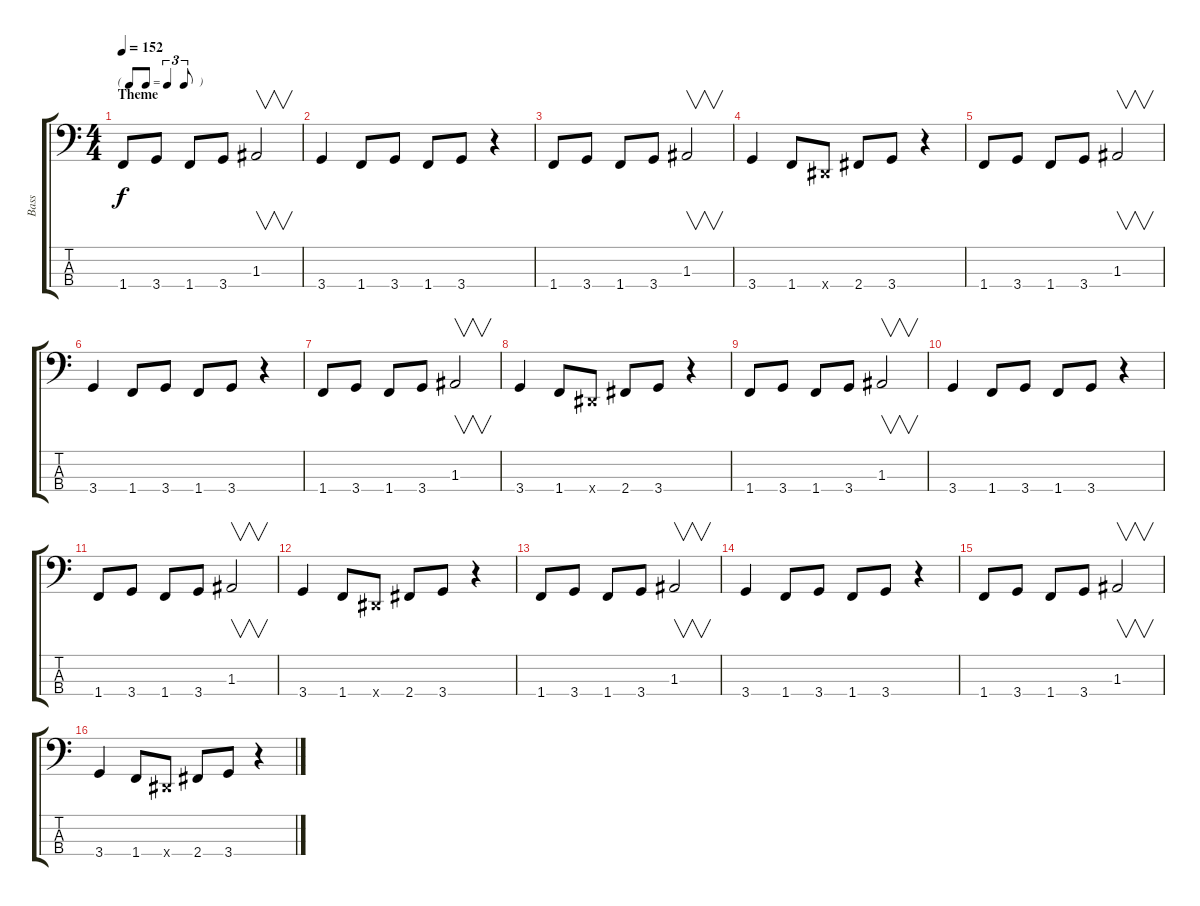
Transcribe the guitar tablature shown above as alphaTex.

\track ("Bass" "Bass") {instrument slapbass1}
\staff {score tabs}
\tuning (G2 D2 A1 E1) {hide}
\ts (4 4)
\tf triplet8th
\section ("" "Theme")
\tempo 152
\clef f4
\ks c
1.4.8{dy f} 3.4.8 1.4.8 3.4.8 1.3.2{v} |
3.4.4 1.4.8 3.4.8 1.4.8 3.4.8 r.4 |
1.4.8 3.4.8 1.4.8 3.4.8 1.3.2{v} |
3.4.4 1.4.8 -1.4{x}.8 2.4.8 3.4.8 r.4 |
1.4.8 3.4.8 1.4.8 3.4.8 1.3.2{v} |
3.4.4 1.4.8 3.4.8 1.4.8 3.4.8 r.4 |
1.4.8 3.4.8 1.4.8 3.4.8 1.3.2{v} |
3.4.4 1.4.8 -1.4{x}.8 2.4.8 3.4.8 r.4 |
1.4.8 3.4.8 1.4.8 3.4.8 1.3.2{v} |
3.4.4 1.4.8 3.4.8 1.4.8 3.4.8 r.4 |
1.4.8 3.4.8 1.4.8 3.4.8 1.3.2{v} |
3.4.4 1.4.8 -1.4{x}.8 2.4.8 3.4.8 r.4 |
1.4.8 3.4.8 1.4.8 3.4.8 1.3.2{v} |
3.4.4 1.4.8 3.4.8 1.4.8 3.4.8 r.4 |
1.4.8 3.4.8 1.4.8 3.4.8 1.3.2{v} |
3.4.4 1.4.8 -1.4{x}.8 2.4.8 3.4.8 r.4
